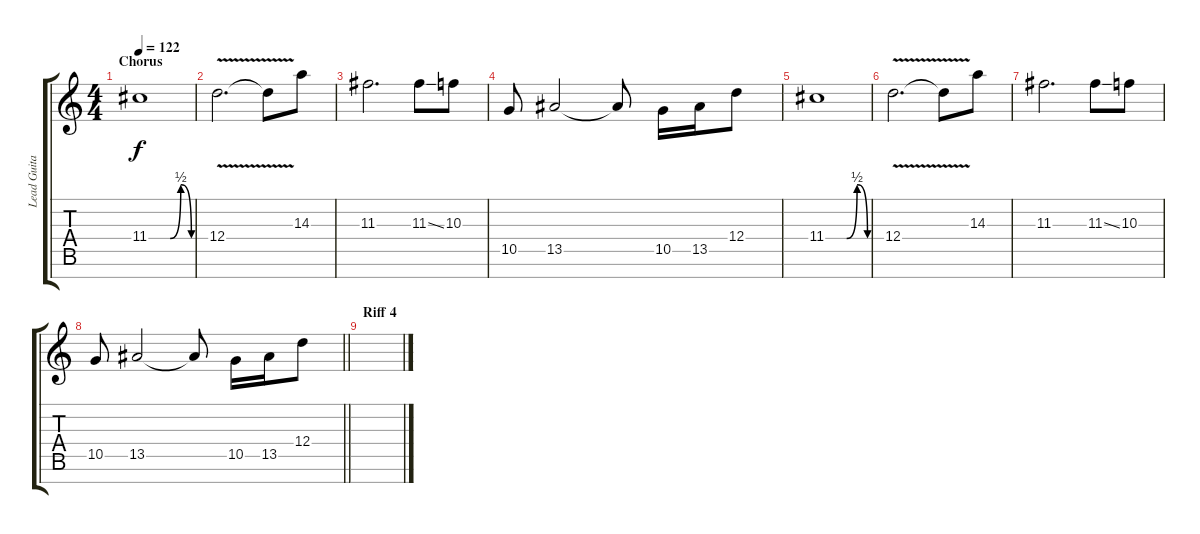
\track ("Lead Guitar 3" "Lead Guita") {instrument overdrivenguitar}
\staff {score tabs}
\tuning (E4 B3 G3 D3 A2 E2 B1) {hide}
\ts (4 4)
\section ("" "Chorus")
\tempo 122
\clef g2
\ks c
11.4{be (custom 0 0 30 0 45 2 60 0)}.1{dy f} |
12.4{v}.2{d} 12.4{t}.8 14.3.8 |
11.3.2{d} 11.3{ss}.8 10.3.8 |
10.5.8 13.5.2 13.5{t}.8 10.5.16 13.5.16 12.4.8 |
11.4{be (custom 0 0 30 0 45 2 60 0)}.1 |
12.4{v}.2{d} 12.4{t}.8 14.3.8 |
11.3.2{d} 11.3{ss}.8 10.3.8 |
\barLineRight lightlight
10.5.8 13.5.2 13.5{t}.8 10.5.16 13.5.16 12.4.8 |
\section ("" "Riff 4")
